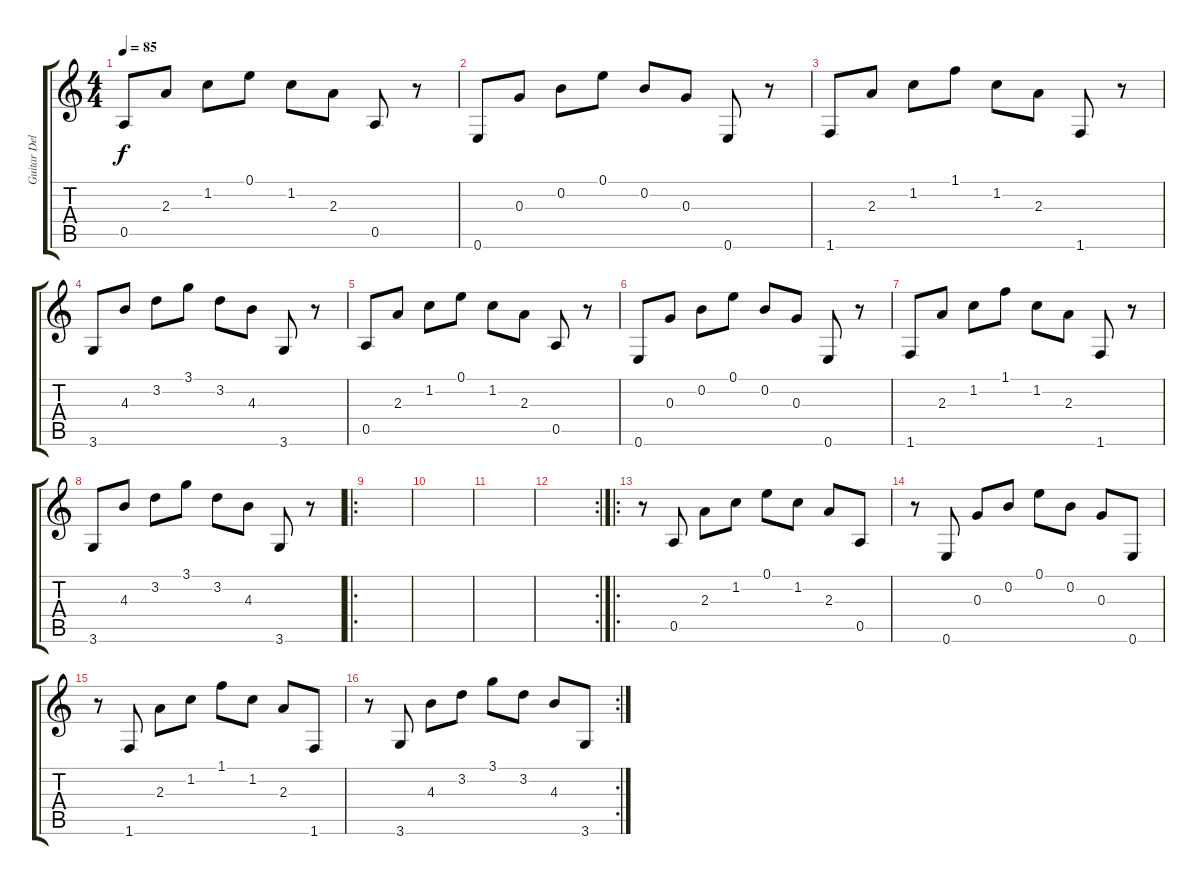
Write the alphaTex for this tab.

\track ("Guitar Delay" "Guitar Del") {instrument acousticguitarsteel}
\staff {score tabs}
\tuning (E4 B3 G3 D3 A2 E2) {hide}
\ts (4 4)
\tempo 85
\clef g2
\ks c
0.5.8{dy f} 2.3.8 1.2.8 0.1.8 1.2.8 2.3.8 0.5.8 r.8 |
0.6.8 0.3.8 0.2.8 0.1.8 0.2.8 0.3.8 0.6.8 r.8 |
1.6.8 2.3.8 1.2.8 1.1.8 1.2.8 2.3.8 1.6.8 r.8 |
3.6.8 4.3.8 3.2.8 3.1.8 3.2.8 4.3.8 3.6.8 r.8 |
0.5.8 2.3.8 1.2.8 0.1.8 1.2.8 2.3.8 0.5.8 r.8 |
0.6.8 0.3.8 0.2.8 0.1.8 0.2.8 0.3.8 0.6.8 r.8 |
1.6.8 2.3.8 1.2.8 1.1.8 1.2.8 2.3.8 1.6.8 r.8 |
3.6.8 4.3.8 3.2.8 3.1.8 3.2.8 4.3.8 3.6.8 r.8 |
\ro
|
|
|
\rc 2
|
\ro
r.8 0.5.8 2.3.8 1.2.8 0.1.8 1.2.8 2.3.8 0.5.8 |
r.8 0.6.8 0.3.8 0.2.8 0.1.8 0.2.8 0.3.8 0.6.8 |
r.8 1.6.8 2.3.8 1.2.8 1.1.8 1.2.8 2.3.8 1.6.8 |
\rc 2
r.8 3.6.8 4.3.8 3.2.8 3.1.8 3.2.8 4.3.8 3.6.8
